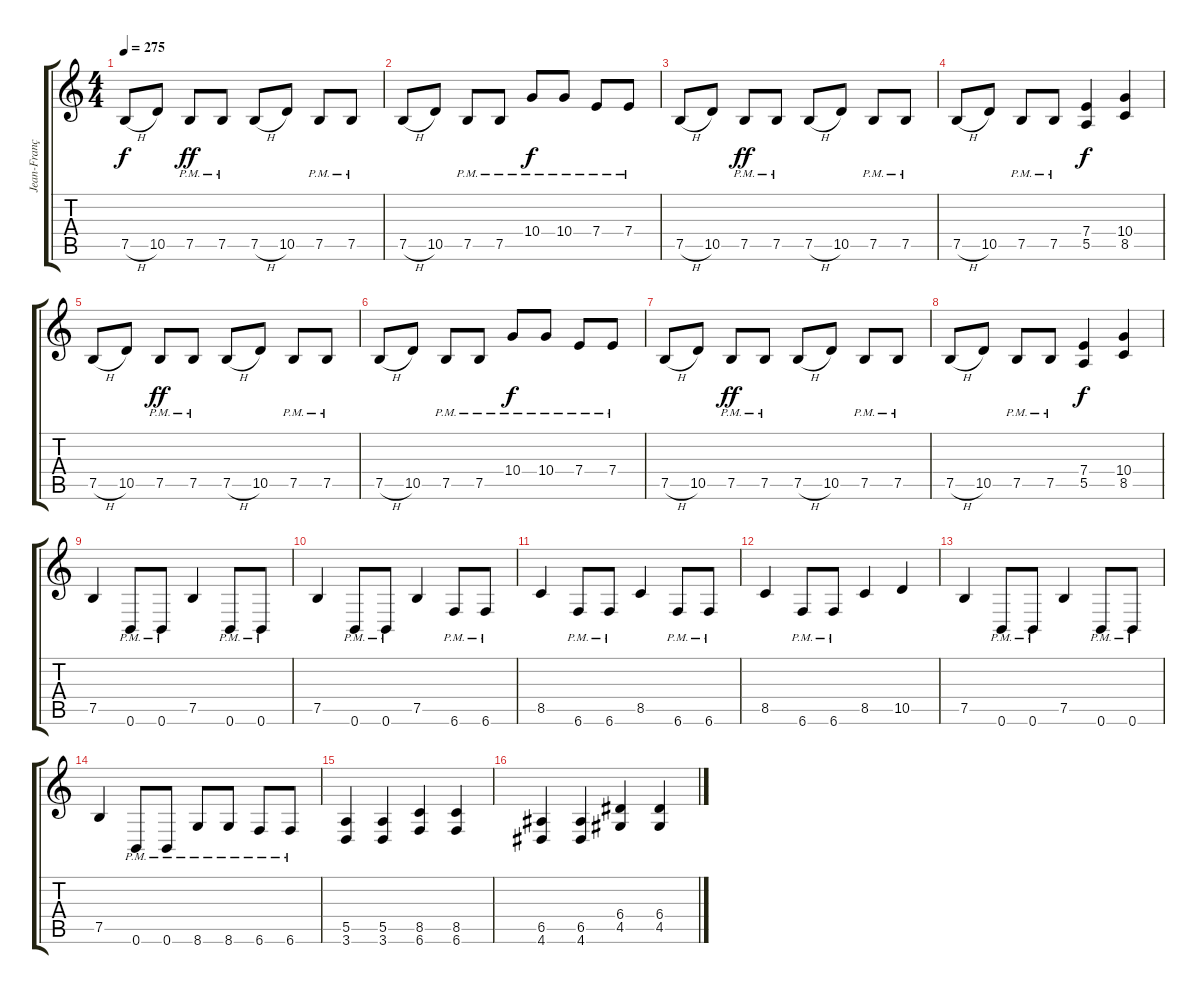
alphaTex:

\track ("Jean-François Dagenais" "Jean-Franç") {instrument distortionguitar}
\staff {score tabs}
\tuning (B3 Gb3 D3 A2 E2 B1) {hide}
\ts (4 4)
\tempo 275
\clef g2
\ks c
7.5{h}.8{dy f} 10.5.8 7.5{pm}.8{dy ff} 7.5{pm}.8 7.5{h}.8 10.5.8 7.5{pm}.8 7.5{pm}.8 |
7.5{h}.8 10.5.8 7.5{pm}.8 7.5{pm}.8 10.4{pm}.8{dy f} 10.4{pm}.8 7.4{pm}.8 7.4{pm}.8 |
7.5{h}.8 10.5.8 7.5{pm}.8{dy ff} 7.5{pm}.8 7.5{h}.8 10.5.8 7.5{pm}.8 7.5{pm}.8 |
7.5{h}.8 10.5.8 7.5{pm}.8 7.5{pm}.8 (7.4 5.5).4{dy f} (10.4 8.5).4 |
7.5{h}.8 10.5.8 7.5{pm}.8{dy ff} 7.5{pm}.8 7.5{h}.8 10.5.8 7.5{pm}.8 7.5{pm}.8 |
7.5{h}.8 10.5.8 7.5{pm}.8 7.5{pm}.8 10.4{pm}.8{dy f} 10.4{pm}.8 7.4{pm}.8 7.4{pm}.8 |
7.5{h}.8 10.5.8 7.5{pm}.8{dy ff} 7.5{pm}.8 7.5{h}.8 10.5.8 7.5{pm}.8 7.5{pm}.8 |
7.5{h}.8 10.5.8 7.5{pm}.8 7.5{pm}.8 (7.4 5.5).4{dy f} (10.4 8.5).4 |
7.5.4 0.6{pm}.8 0.6{pm}.8 7.5.4 0.6{pm}.8 0.6{pm}.8 |
7.5.4 0.6{pm}.8 0.6{pm}.8 7.5.4 6.6{pm}.8 6.6{pm}.8 |
8.5.4 6.6{pm}.8 6.6{pm}.8 8.5.4 6.6{pm}.8 6.6{pm}.8 |
8.5.4 6.6{pm}.8 6.6{pm}.8 8.5.4 10.5.4 |
7.5.4 0.6{pm}.8 0.6{pm}.8 7.5.4 0.6{pm}.8 0.6{pm}.8 |
7.5.4 0.6{pm}.8 0.6{pm}.8 8.6{pm}.8 8.6{pm}.8 6.6{pm}.8 6.6{pm}.8 |
(5.5 3.6).4 (5.5 3.6).4 (8.5 6.6).4 (8.5 6.6).4 |
(6.5 4.6).4 (6.5 4.6).4 (6.4 4.5).4 (6.4 4.5).4
